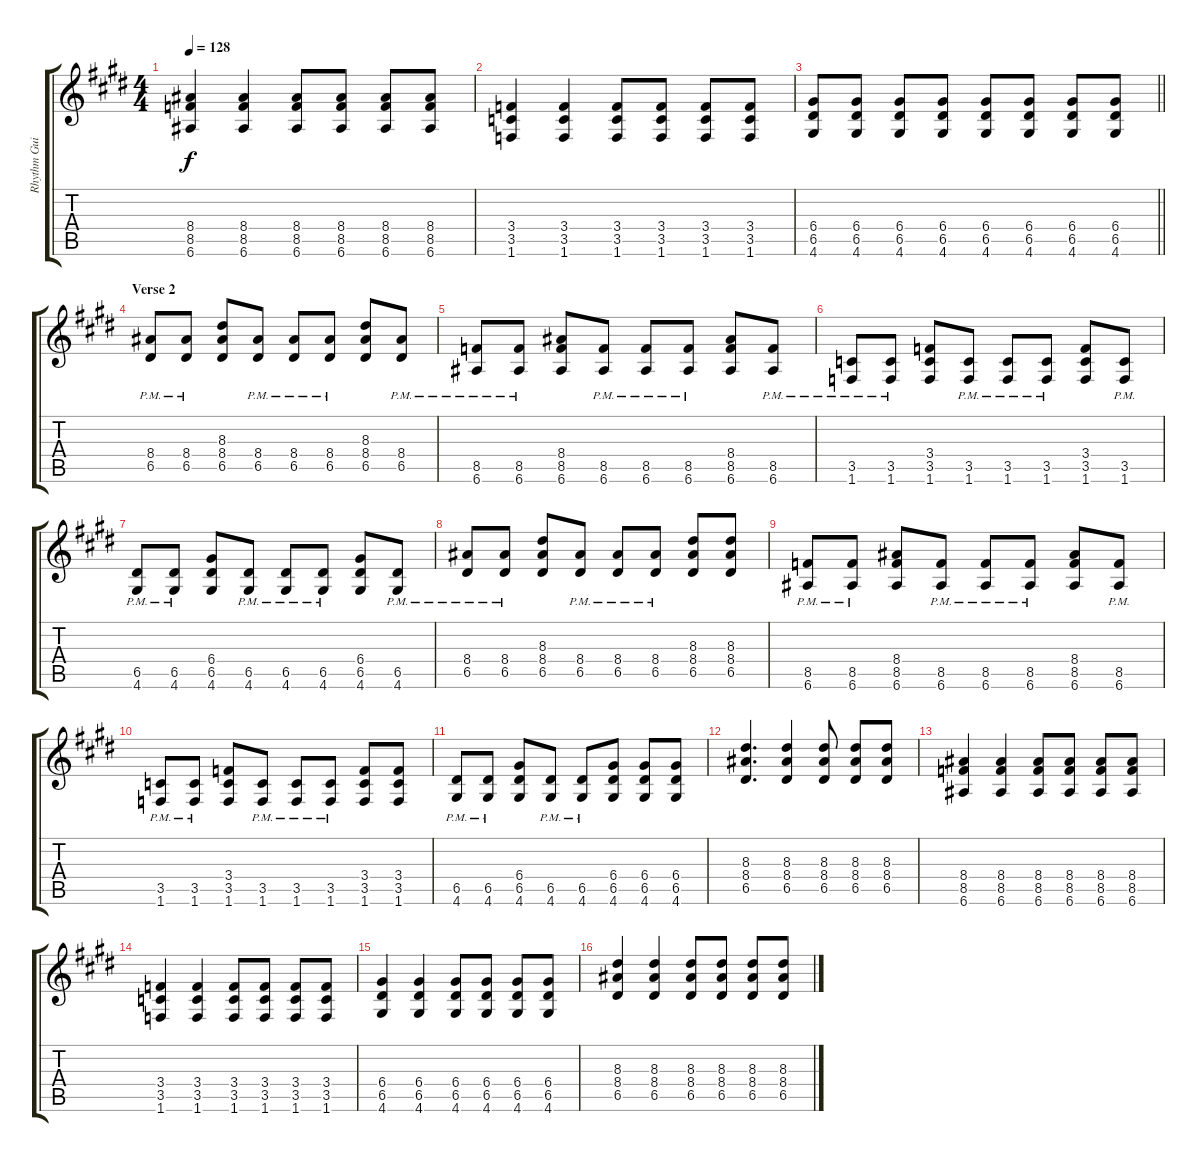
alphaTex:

\track ("Rhythm Guitar" "Rhythm Gui") {instrument overdrivenguitar}
\staff {score tabs}
\tuning (E4 B3 G3 D3 A2 E2) {hide}
\ts (4 4)
\tempo 128
\clef g2
\ks e
(8.4 8.5 6.6).4{dy f} (8.4 8.5 6.6).4 (8.4 8.5 6.6).8 (8.4 8.5 6.6).8 (8.4 8.5 6.6).8 (8.4 8.5 6.6).8 |
(3.4 3.5 1.6).4 (3.4 3.5 1.6).4 (3.4 3.5 1.6).8 (3.4 3.5 1.6).8 (3.4 3.5 1.6).8 (3.4 3.5 1.6).8 |
\barLineRight lightlight
(6.4 6.5 4.6).8 (6.4 6.5 4.6).8 (6.4 6.5 4.6).8 (6.4 6.5 4.6).8 (6.4 6.5 4.6).8 (6.4 6.5 4.6).8 (6.4 6.5 4.6).8 (6.4 6.5 4.6).8 |
\section ("" "Verse 2")
(8.4{pm} 6.5{pm}).8 (8.4{pm} 6.5{pm}).8 (8.3 8.4 6.5).8 (8.4{pm} 6.5{pm}).8 (8.4{pm} 6.5{pm}).8 (8.4{pm} 6.5{pm}).8 (8.3 8.4 6.5).8 (8.4{pm} 6.5{pm}).8 |
(8.5{pm} 6.6{pm}).8 (8.5{pm} 6.6{pm}).8 (8.4 8.5 6.6).8 (8.5{pm} 6.6{pm}).8 (8.5{pm} 6.6{pm}).8 (8.5{pm} 6.6{pm}).8 (8.4 8.5 6.6).8 (8.5{pm} 6.6{pm}).8 |
(3.5{pm} 1.6{pm}).8 (3.5{pm} 1.6{pm}).8 (3.4 3.5 1.6).8 (3.5{pm} 1.6{pm}).8 (3.5{pm} 1.6{pm}).8 (3.5{pm} 1.6{pm}).8 (3.4 3.5 1.6).8 (3.5{pm} 1.6{pm}).8 |
(6.5{pm} 4.6{pm}).8 (6.5{pm} 4.6{pm}).8 (6.4 6.5 4.6).8 (6.5{pm} 4.6{pm}).8 (6.5{pm} 4.6{pm}).8 (6.5{pm} 4.6{pm}).8 (6.4 6.5 4.6).8 (6.5{pm} 4.6{pm}).8 |
(8.4{pm} 6.5{pm}).8 (8.4{pm} 6.5{pm}).8 (8.3 8.4 6.5).8 (8.4{pm} 6.5{pm}).8 (8.4{pm} 6.5{pm}).8 (8.4{pm} 6.5{pm}).8 (8.3 8.4 6.5).8 (8.3 8.4 6.5).8 |
(8.5{pm} 6.6{pm}).8 (8.5{pm} 6.6{pm}).8 (8.4 8.5 6.6).8 (8.5{pm} 6.6{pm}).8 (8.5{pm} 6.6{pm}).8 (8.5{pm} 6.6{pm}).8 (8.4 8.5 6.6).8 (8.5{pm} 6.6{pm}).8 |
(3.5{pm} 1.6{pm}).8 (3.5{pm} 1.6{pm}).8 (3.4 3.5 1.6).8 (3.5{pm} 1.6{pm}).8 (3.5{pm} 1.6{pm}).8 (3.5{pm} 1.6{pm}).8 (3.4 3.5 1.6).8 (3.4 3.5 1.6).8 |
(6.5{pm} 4.6{pm}).8 (6.5{pm} 4.6{pm}).8 (6.4 6.5 4.6).8 (6.5{pm} 4.6{pm}).8 (6.5{pm} 4.6{pm}).8 (6.4 6.5 4.6).8 (6.4 6.5 4.6).8 (6.4 6.5 4.6).8 |
(8.3 8.4 6.5).4{d} (8.3 8.4 6.5).4 (8.3 8.4 6.5).8 (8.3 8.4 6.5).8 (8.3 8.4 6.5).8 |
(8.4 8.5 6.6).4 (8.4 8.5 6.6).4 (8.4 8.5 6.6).8 (8.4 8.5 6.6).8 (8.4 8.5 6.6).8 (8.4 8.5 6.6).8 |
(3.4 3.5 1.6).4 (3.4 3.5 1.6).4 (3.4 3.5 1.6).8 (3.4 3.5 1.6).8 (3.4 3.5 1.6).8 (3.4 3.5 1.6).8 |
(6.4 6.5 4.6).4 (6.4 6.5 4.6).4 (6.4 6.5 4.6).8 (6.4 6.5 4.6).8 (6.4 6.5 4.6).8 (6.4 6.5 4.6).8 |
(8.3 8.4 6.5).4 (8.3 8.4 6.5).4 (8.3 8.4 6.5).8 (8.3 8.4 6.5).8 (8.3 8.4 6.5).8 (8.3 8.4 6.5).8
